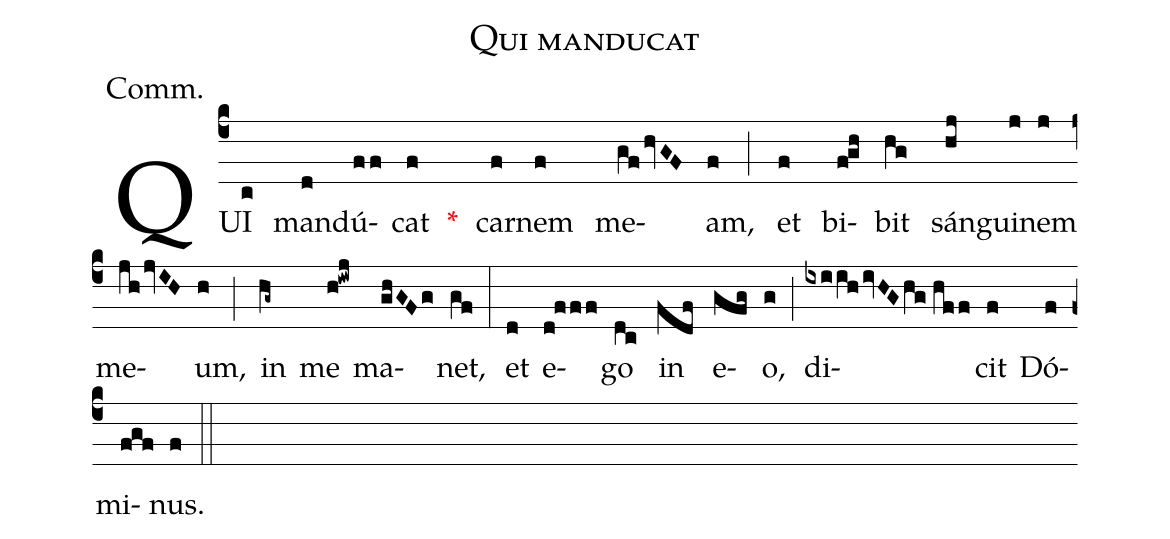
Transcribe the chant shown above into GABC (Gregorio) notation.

name:Qui manducat;
annotation:Comm.;
mode:VI.;
office-part:Communion;
%%
(c4) QUI(c) man(d)dú(ff)cat(f) <v>\red{*}</v>() car(f)nem(f) me(gf/hvGF)am,(f) (;) et(f) bi(f!gh)bit(hg) sán(hj)gui(j)nem(j) me(jh/jvIH)um,(h) (;) in(hg~) me(h!iwj) ma(ghGFg)net,(gf) (:) et(d) e(d!fff)go(dc) in(fdf) e(gfg)o,(g) (;) di(ixiih/ivHG/hg//hff)cit(f) Dó(f)mi(fgf)nus.(f) (::)
